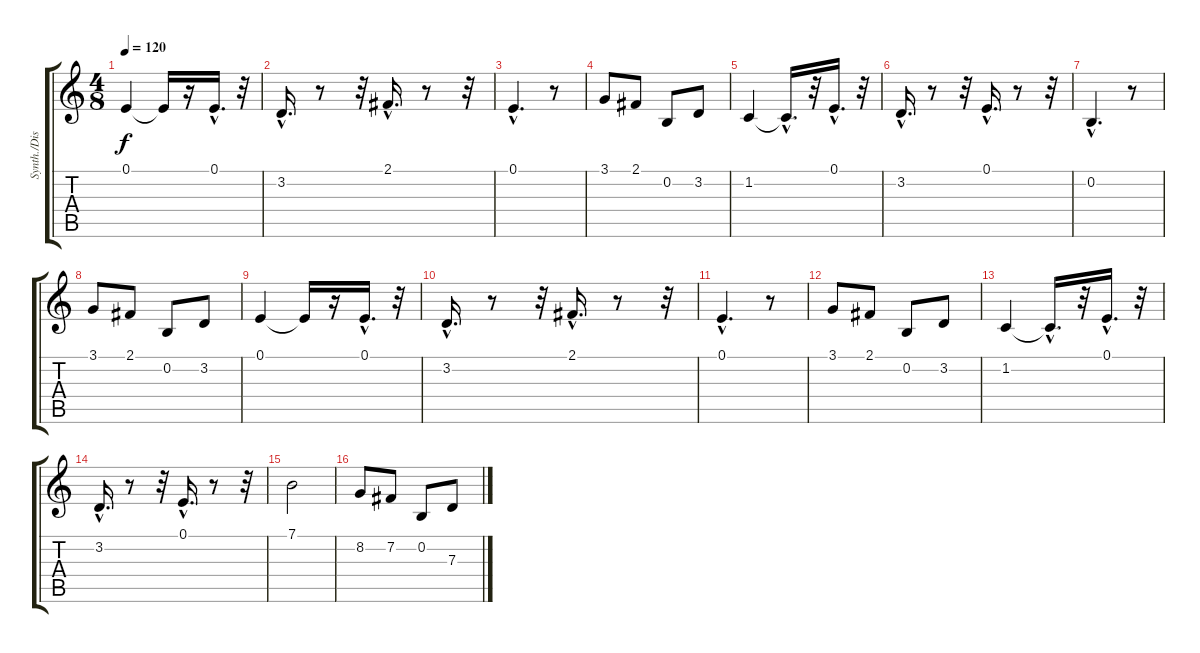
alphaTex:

\track ("Synth./Dist." "Synth./Dis") {instrument lead3calliope}
\staff {score tabs}
\tuning (E4 B3 G3 D3 A2 E2) {hide}
\ts (4 8)
\tempo 120
\clef g2
\ks c
0.1.4{dy f balance 16} 0.1{t}.16 r.16 0.1{hac}.16{d} r.32 |
3.2{hac}.16{d} r.8 r.32 2.1{hac}.16{d} r.8 r.32 |
0.1{hac}.4{d} r.8 |
3.1.8 2.1.8 0.2.8 3.2.8 |
1.2.4 1.2{hac t}.16{d} r.32 0.1{hac}.16{d} r.32 |
3.2{hac}.16{d} r.8 r.32 0.1{hac}.16{d} r.8 r.32 |
0.2{hac}.4{d} r.8 |
3.1.8 2.1.8 0.2.8 3.2.8 |
0.1.4 0.1{t}.16 r.16 0.1{hac}.16{d} r.32 |
3.2{hac}.16{d} r.8 r.32 2.1{hac}.16{d} r.8 r.32 |
0.1{hac}.4{d} r.8 |
3.1.8 2.1.8 0.2.8 3.2.8 |
1.2.4 1.2{hac t}.16{d} r.32 0.1{hac}.16{d} r.32 |
3.2{hac}.16{d} r.8 r.32 0.1{hac}.16{d} r.8 r.32 |
7.1.2 |
8.2.8 7.2.8 0.2.8 7.3.8
